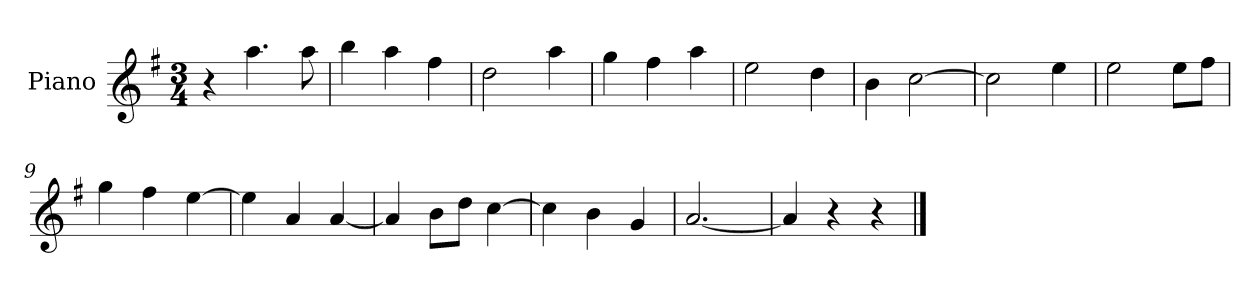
**kern
*part1
*staff1
*I"Piano
*I'P-no
*clefG2
*k[f#]
*M3/4
*MM177
=1
4r
4.aa\
8aa\
=2
4bb\
4aa\
4ff#\
=3
2dd\
4aa\
=4
4gg\
4ff#\
4aa\
=5
2ee\
4dd\
=6
4b\
[2cc\
=7
2cc\]
4ee\
=8
2ee\
8ee\L
8ff#\J
=9
4gg\
4ff#\
[4ee\
=10
4ee\]
4a/
[4a/
=11
4a/]
8b\L
8dd\J
[4cc\
!!LO:LB:g=z
=12
4cc\]
4b\
4g/
=13
[2.a/
=14
4a/]
4r
4r
==
*-
